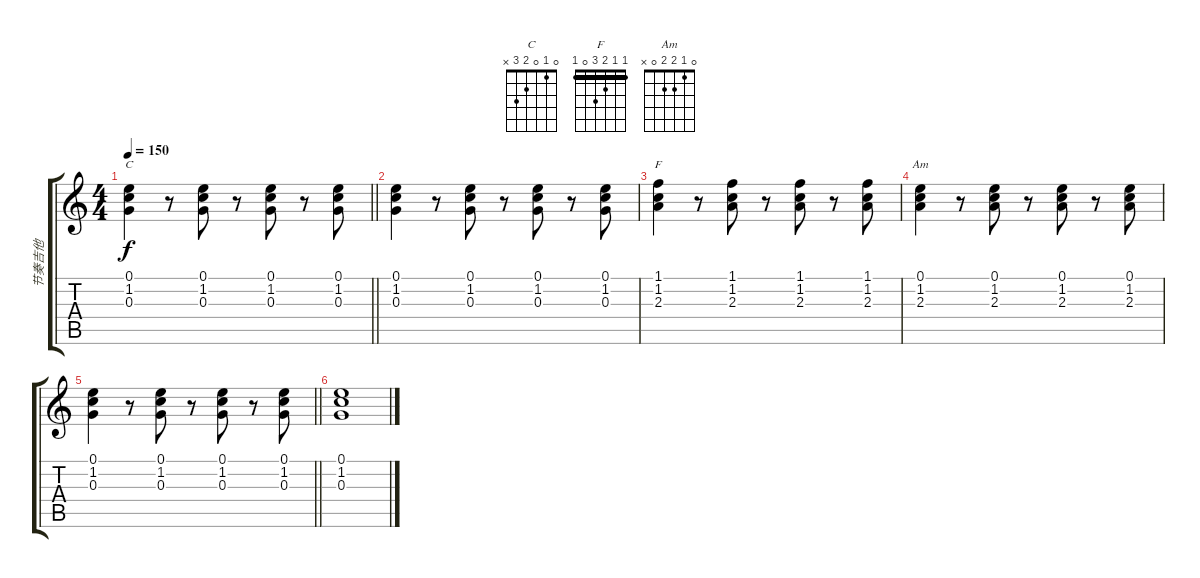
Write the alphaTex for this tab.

\track ("节奏吉他" "节奏吉他") {instrument acousticguitarsteel}
\staff {score tabs}
\tuning (E4 B3 G3 D3 A2 E2) {hide}
\chord ("C" 0 1 0 2 3 x)
\chord ("F" 1 1 2 3 0 1) {barre 1}
\chord ("Am" 0 1 2 2 0 x)
\ts (4 4)
\tempo 150
\clef g2
\barLineRight lightlight
\ks c
(0.1 1.2 0.3).4{ch "C" dy f} r.8 (0.1 1.2 0.3).8 r.8 (0.1 1.2 0.3).8 r.8 (0.1 1.2 0.3).8 |
(0.1 1.2 0.3).4 r.8 (0.1 1.2 0.3).8 r.8 (0.1 1.2 0.3).8 r.8 (0.1 1.2 0.3).8 |
(1.1 1.2 2.3).4{ch "F"} r.8 (1.1 1.2 2.3).8 r.8 (1.1 1.2 2.3).8 r.8 (1.1 1.2 2.3).8 |
(0.1 1.2 2.3).4{ch "Am"} r.8 (0.1 1.2 2.3).8 r.8 (0.1 1.2 2.3).8 r.8 (0.1 1.2 2.3).8 |
\barLineRight lightlight
(0.1 1.2 0.3).4{volume 6 instrument acousticguitarsteel} r.8 (0.1 1.2 0.3).8 r.8 (0.1 1.2 0.3).8 r.8 (0.1 1.2 0.3).8{txt ""} |
(0.1 1.2 0.3).1
